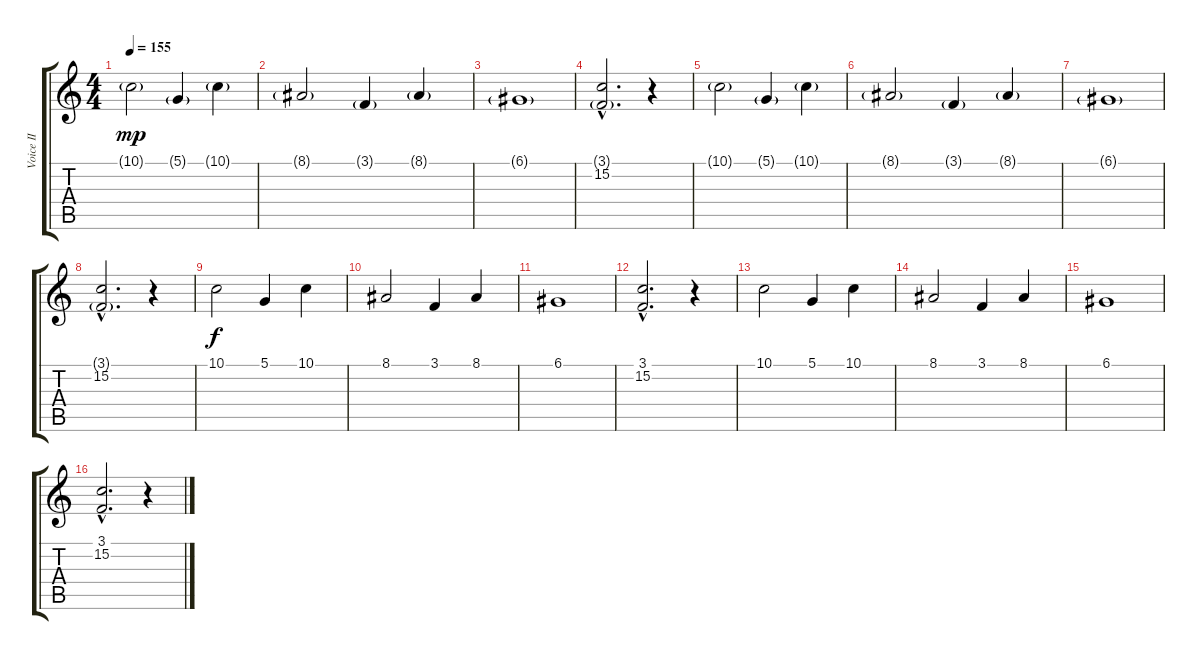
\track ("Voice II" "Voice II") {instrument englishhorn}
\staff {score tabs}
\tuning (D4 A3 F3 C3 G2 C2) {hide}
\ts (4 4)
\tempo 155
\clef g2
\ks c
10.1{g}.2{dy mp} 5.1{g}.4 10.1{g}.4 |
8.1{g}.2 3.1{g}.4 8.1{g}.4 |
6.1{g}.1 |
(3.1{g hac} 15.2{hac}).2{d} r.4 |
10.1{g}.2 5.1{g}.4 10.1{g}.4 |
8.1{g}.2 3.1{g}.4 8.1{g}.4 |
6.1{g}.1 |
(3.1{g hac} 15.2{hac}).2{d} r.4 |
10.1.2{dy f} 5.1.4 10.1.4 |
8.1.2 3.1.4 8.1.4 |
6.1.1 |
(3.1{hac} 15.2{hac}).2{d} r.4 |
10.1.2 5.1.4 10.1.4 |
8.1.2 3.1.4 8.1.4 |
6.1.1 |
(3.1{hac} 15.2{hac}).2{d} r.4
